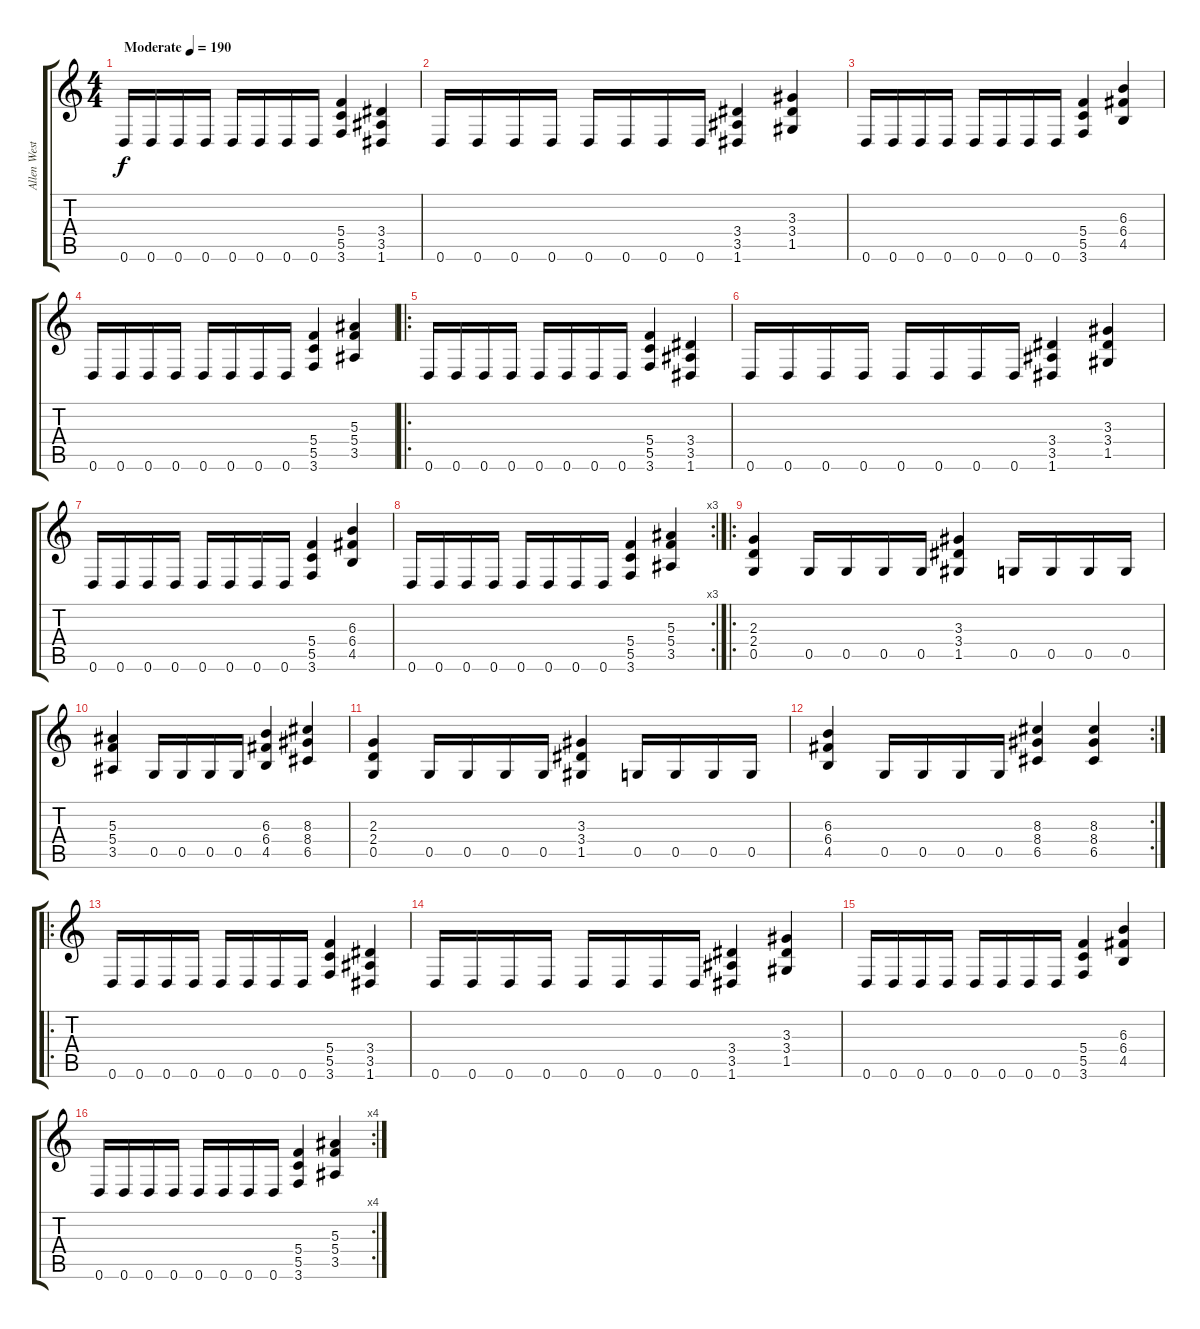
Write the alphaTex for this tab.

\track ("Allen West" "Allen West") {instrument distortionguitar}
\staff {score tabs}
\tuning (D4 A3 F3 C3 G2 D2) {hide}
\ts (4 4)
\tempo (190 "Moderate")
\clef g2
\ks c
0.6.16{dy f instrument distortionguitar} 0.6.16 0.6.16 0.6.16 0.6.16 0.6.16 0.6.16 0.6.16 (5.4 5.5 3.6).4 (3.4 3.5 1.6).4 |
0.6.16 0.6.16 0.6.16 0.6.16 0.6.16 0.6.16 0.6.16 0.6.16 (3.4 3.5 1.6).4 (3.3 3.4 1.5).4 |
0.6.16 0.6.16 0.6.16 0.6.16 0.6.16 0.6.16 0.6.16 0.6.16 (5.4 5.5 3.6).4 (6.3 6.4 4.5).4 |
0.6.16 0.6.16 0.6.16 0.6.16 0.6.16 0.6.16 0.6.16 0.6.16 (5.4 5.5 3.6).4 (5.3 5.4 3.5).4 |
\ro
0.6.16 0.6.16 0.6.16 0.6.16 0.6.16 0.6.16 0.6.16 0.6.16 (5.4 5.5 3.6).4 (3.4 3.5 1.6).4 |
0.6.16 0.6.16 0.6.16 0.6.16 0.6.16 0.6.16 0.6.16 0.6.16 (3.4 3.5 1.6).4 (3.3 3.4 1.5).4 |
0.6.16 0.6.16 0.6.16 0.6.16 0.6.16 0.6.16 0.6.16 0.6.16 (5.4 5.5 3.6).4 (6.3 6.4 4.5).4 |
\rc 3
0.6.16 0.6.16 0.6.16 0.6.16 0.6.16 0.6.16 0.6.16 0.6.16 (5.4 5.5 3.6).4 (5.3 5.4 3.5).4 |
\ro
(2.3 2.4 0.5).4 0.5.16 0.5.16 0.5.16 0.5.16 (3.3 3.4 1.5).4 0.5.16 0.5.16 0.5.16 0.5.16 |
(5.3 5.4 3.5).4 0.5.16 0.5.16 0.5.16 0.5.16 (6.3 6.4 4.5).4 (8.3 8.4 6.5).4 |
(2.3 2.4 0.5).4 0.5.16 0.5.16 0.5.16 0.5.16 (3.3 3.4 1.5).4 0.5.16 0.5.16 0.5.16 0.5.16 |
\rc 2
(6.3 6.4 4.5).4 0.5.16 0.5.16 0.5.16 0.5.16 (8.3 8.4 6.5).4 (8.3 8.4 6.5).4 |
\ro
0.6.16 0.6.16 0.6.16 0.6.16 0.6.16 0.6.16 0.6.16 0.6.16 (5.4 5.5 3.6).4 (3.4 3.5 1.6).4 |
0.6.16 0.6.16 0.6.16 0.6.16 0.6.16 0.6.16 0.6.16 0.6.16 (3.4 3.5 1.6).4 (3.3 3.4 1.5).4 |
0.6.16 0.6.16 0.6.16 0.6.16 0.6.16 0.6.16 0.6.16 0.6.16 (5.4 5.5 3.6).4 (6.3 6.4 4.5).4 |
\rc 4
0.6.16 0.6.16 0.6.16 0.6.16 0.6.16 0.6.16 0.6.16 0.6.16 (5.4 5.5 3.6).4 (5.3 5.4 3.5).4
